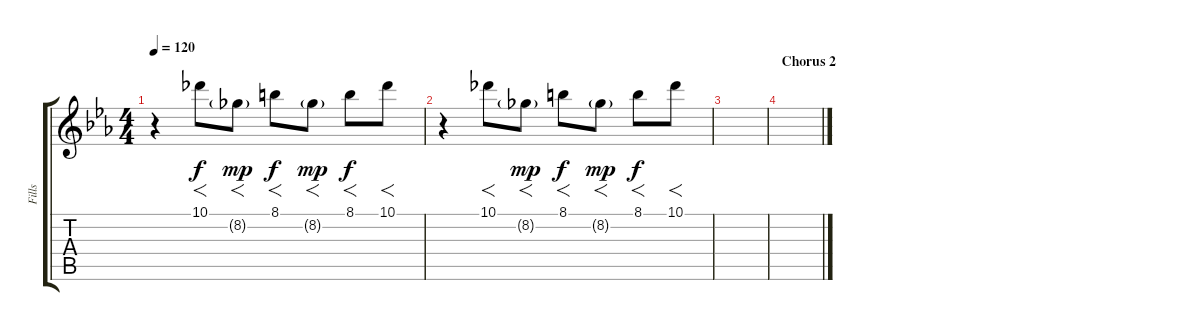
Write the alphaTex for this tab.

\track ("Fills" "Fills") {instrument overdrivenguitar}
\staff {score tabs}
\tuning (Eb4 Bb3 Gb3 Db3 Ab2 Db2) {hide}
\ts (4 4)
\tempo 120
\clef g2
\ks eb
r.4{dy f} 10.1.8{f} 8.2{g}.8{f dy mp} 8.1.8{f dy f} 8.2{g}.8{f dy mp} 8.1.8{f dy f} 10.1.8{f} |
r.4 10.1.8{f} 8.2{g}.8{f dy mp} 8.1.8{f dy f} 8.2{g}.8{f dy mp} 8.1.8{f dy f} 10.1.8{f} |
|
\section ("" "Chorus 2")
